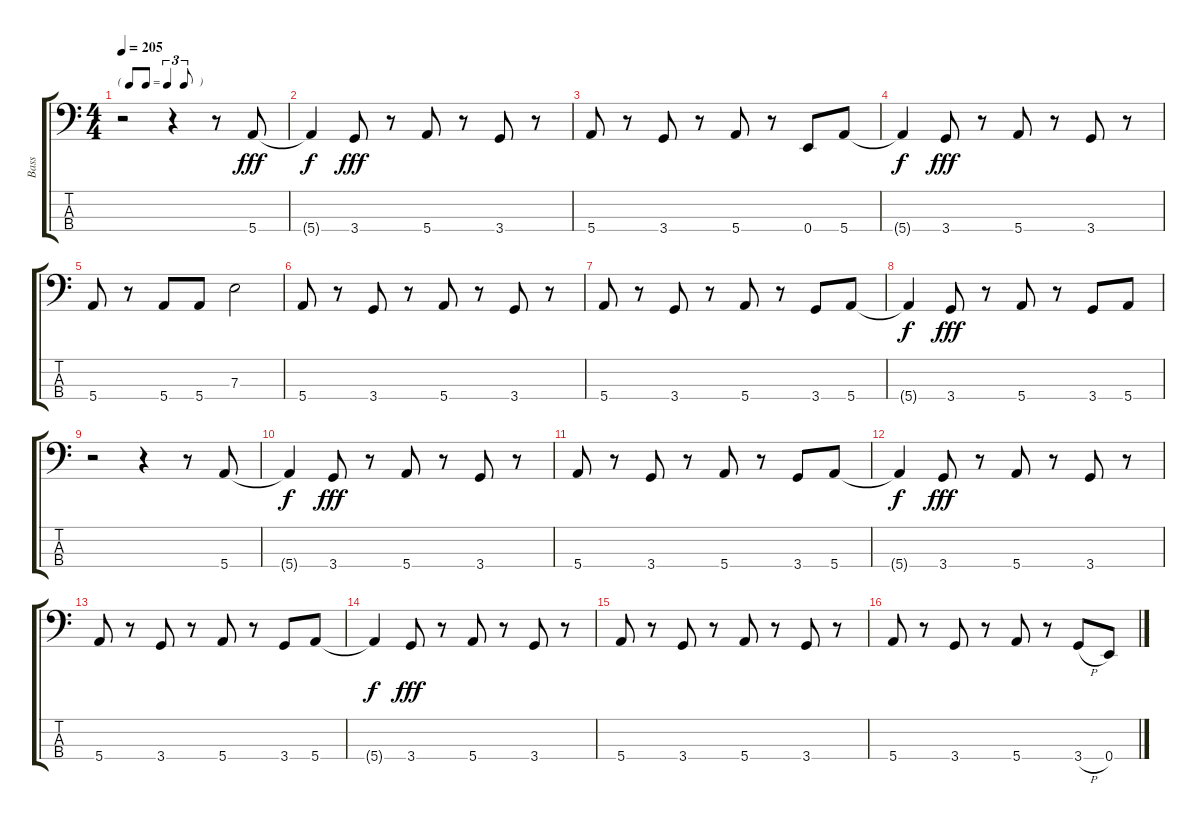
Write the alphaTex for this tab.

\track ("Bass" "Bass") {instrument electricbassfinger}
\staff {score tabs}
\tuning (G2 D2 A1 E1) {hide}
\ts (4 4)
\tf triplet8th
\tempo 205
\clef f4
\ks c
r.2{dy fff instrument electricbassfinger} r.4 r.8 5.4.8 |
5.4{t}.4{dy f} 3.4.8{dy fff} r.8 5.4.8 r.8 3.4.8 r.8 |
5.4.8 r.8 3.4.8 r.8 5.4.8 r.8 0.4.8 5.4.8 |
5.4{t}.4{dy f} 3.4.8{dy fff} r.8 5.4.8 r.8 3.4.8 r.8 |
5.4.8 r.8 5.4.8 5.4.8 7.3.2 |
5.4.8 r.8 3.4.8 r.8 5.4.8 r.8 3.4.8 r.8 |
5.4.8 r.8 3.4.8 r.8 5.4.8 r.8 3.4.8 5.4.8 |
5.4{t}.4{dy f} 3.4.8{dy fff} r.8 5.4.8 r.8 3.4.8 5.4.8 |
r.2 r.4 r.8 5.4.8 |
5.4{t}.4{dy f} 3.4.8{dy fff} r.8 5.4.8 r.8 3.4.8 r.8 |
5.4.8 r.8 3.4.8 r.8 5.4.8 r.8 3.4.8 5.4.8 |
5.4{t}.4{dy f} 3.4.8{dy fff} r.8 5.4.8 r.8 3.4.8 r.8 |
5.4.8 r.8 3.4.8 r.8 5.4.8 r.8 3.4.8 5.4.8 |
5.4{t}.4{dy f} 3.4.8{dy fff} r.8 5.4.8 r.8 3.4.8 r.8 |
5.4.8 r.8 3.4.8 r.8 5.4.8 r.8 3.4.8 r.8 |
5.4.8 r.8 3.4.8 r.8 5.4.8 r.8 3.4{h}.8 0.4.8
